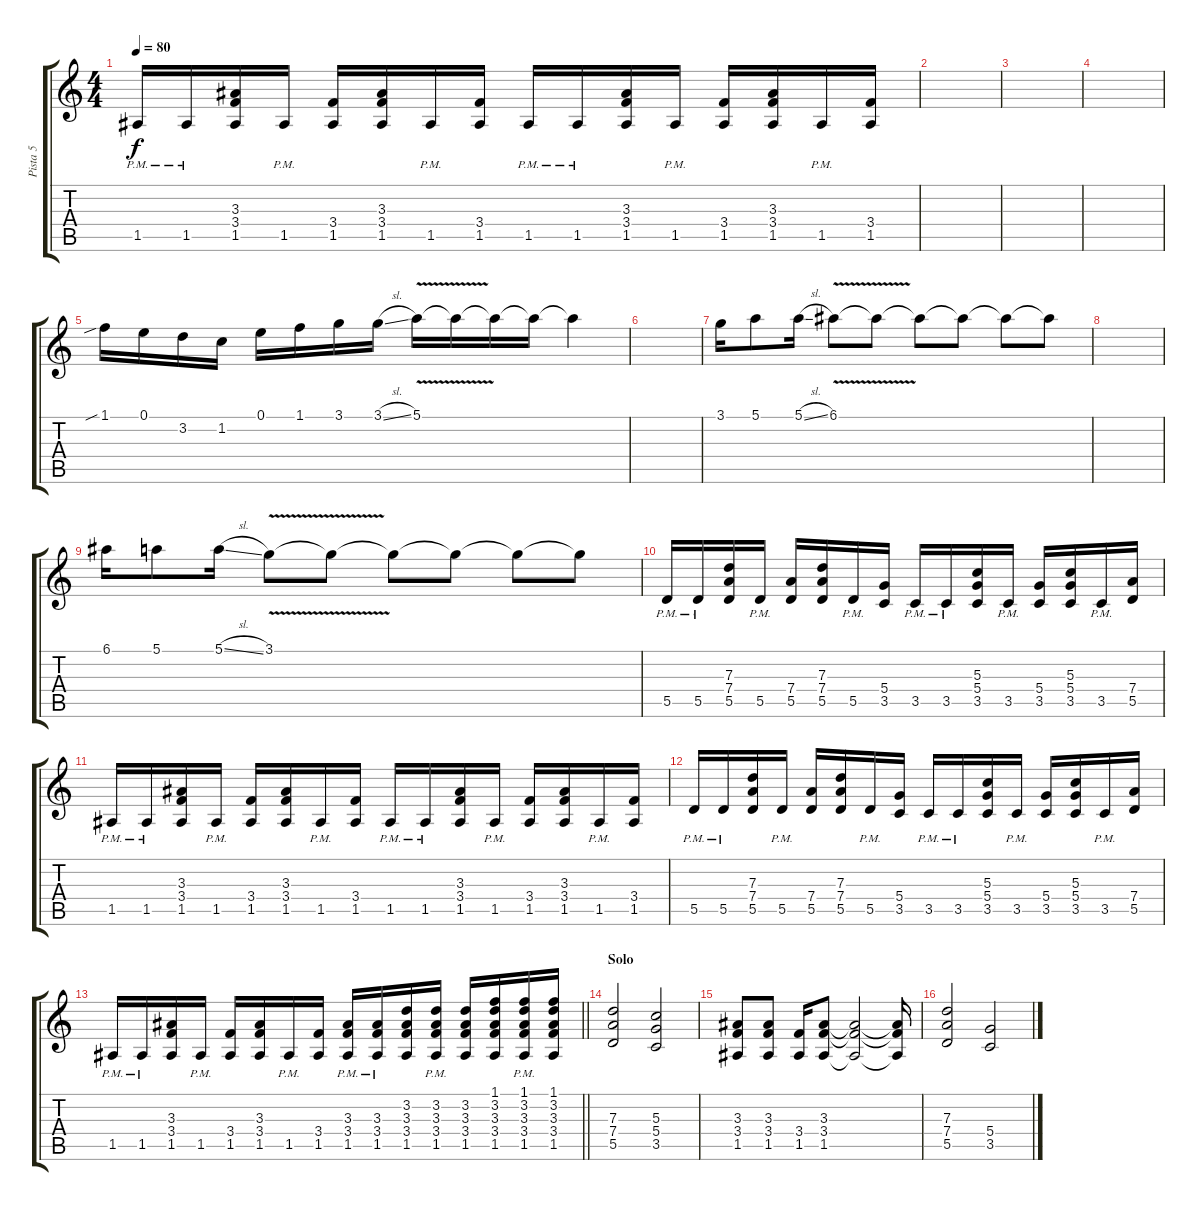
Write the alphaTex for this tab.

\track ("Pista 5" "Pista 5") {instrument distortionguitar}
\staff {score tabs}
\tuning (E4 B3 G3 D3 A2 E2) {hide}
\ts (4 4)
\tempo 80
\clef g2
\ks c
1.5{pm}.16{dy f} 1.5{pm}.16 (3.3 3.4 1.5).16 1.5{pm}.16 (3.4 1.5).16 (3.3 3.4 1.5).16 1.5{pm}.16 (3.4 1.5).16 1.5{pm}.16 1.5{pm}.16 (3.3 3.4 1.5).16 1.5{pm}.16 (3.4 1.5).16 (3.3 3.4 1.5).16 1.5{pm}.16 (3.4 1.5).16 |
|
|
|
1.1{sib}.16 0.1.16 3.2.16 1.2.16 0.1.16 1.1.16 3.1.16 3.1{sl}.16 5.1{v}.16 5.1{t}.16 5.1{t}.16 5.1{t}.16 5.1{t}.4 |
|
3.1.16 5.1.8 5.1{sl}.16 6.1{v}.8 6.1{t}.8 6.1{t}.8 6.1{t}.8 6.1{t}.8 6.1{t}.8 |
|
6.1.16 5.1.8 5.1{sl}.16 3.1{v}.8 3.1{t}.8 3.1{t}.8 3.1{t}.8 3.1{t}.8 3.1{t}.8 |
5.5{pm}.16 5.5{pm}.16 (7.3 7.4 5.5).16 5.5{pm}.16 (7.4 5.5).16 (7.3 7.4 5.5).16 5.5{pm}.16 (5.4 3.5).16 3.5{pm}.16 3.5{pm}.16 (5.3 5.4 3.5).16 3.5{pm}.16 (5.4 3.5).16 (5.3 5.4 3.5).16 3.5{pm}.16 (7.4 5.5).16 |
1.5{pm}.16 1.5{pm}.16 (3.3 3.4 1.5).16 1.5{pm}.16 (3.4 1.5).16 (3.3 3.4 1.5).16 1.5{pm}.16 (3.4 1.5).16 1.5{pm}.16 1.5{pm}.16 (3.3 3.4 1.5).16 1.5{pm}.16 (3.4 1.5).16 (3.3 3.4 1.5).16 1.5{pm}.16 (3.4 1.5).16 |
5.5{pm}.16 5.5{pm}.16 (7.3 7.4 5.5).16 5.5{pm}.16 (7.4 5.5).16 (7.3 7.4 5.5).16 5.5{pm}.16 (5.4 3.5).16 3.5{pm}.16 3.5{pm}.16 (5.3 5.4 3.5).16 3.5{pm}.16 (5.4 3.5).16 (5.3 5.4 3.5).16 3.5{pm}.16 (7.4 5.5).16 |
\barLineRight lightlight
1.5{pm}.16 1.5{pm}.16 (3.3 3.4 1.5).16 1.5{pm}.16 (3.4 1.5).16 (3.3 3.4 1.5).16 1.5{pm}.16 (3.4 1.5).16 (3.3 3.4 1.5{pm}).16 (3.3 3.4 1.5{pm}).16 (3.2 3.3 3.4 1.5).16 (3.2 3.3 3.4 1.5{pm}).16 (3.2 3.3 3.4 1.5).16 (1.1 3.2 3.3 3.4 1.5).16 (1.1 3.2 3.3 3.4 1.5{pm}).16 (1.1 3.2 3.3 3.4 1.5).16 |
\section ("" "Solo")
(7.3 7.4 5.5).2 (5.3 5.4 3.5).2 |
(3.3 3.4 1.5).8 (3.3 3.4 1.5).8 (3.4 1.5).16 (3.3 3.4 1.5).8 (3.3{t} 3.4{t} 1.5{t}).2 (3.3{t} 3.4{t} 1.5{t}).16 |
(7.3 7.4 5.5).2 (5.4 3.5).2
